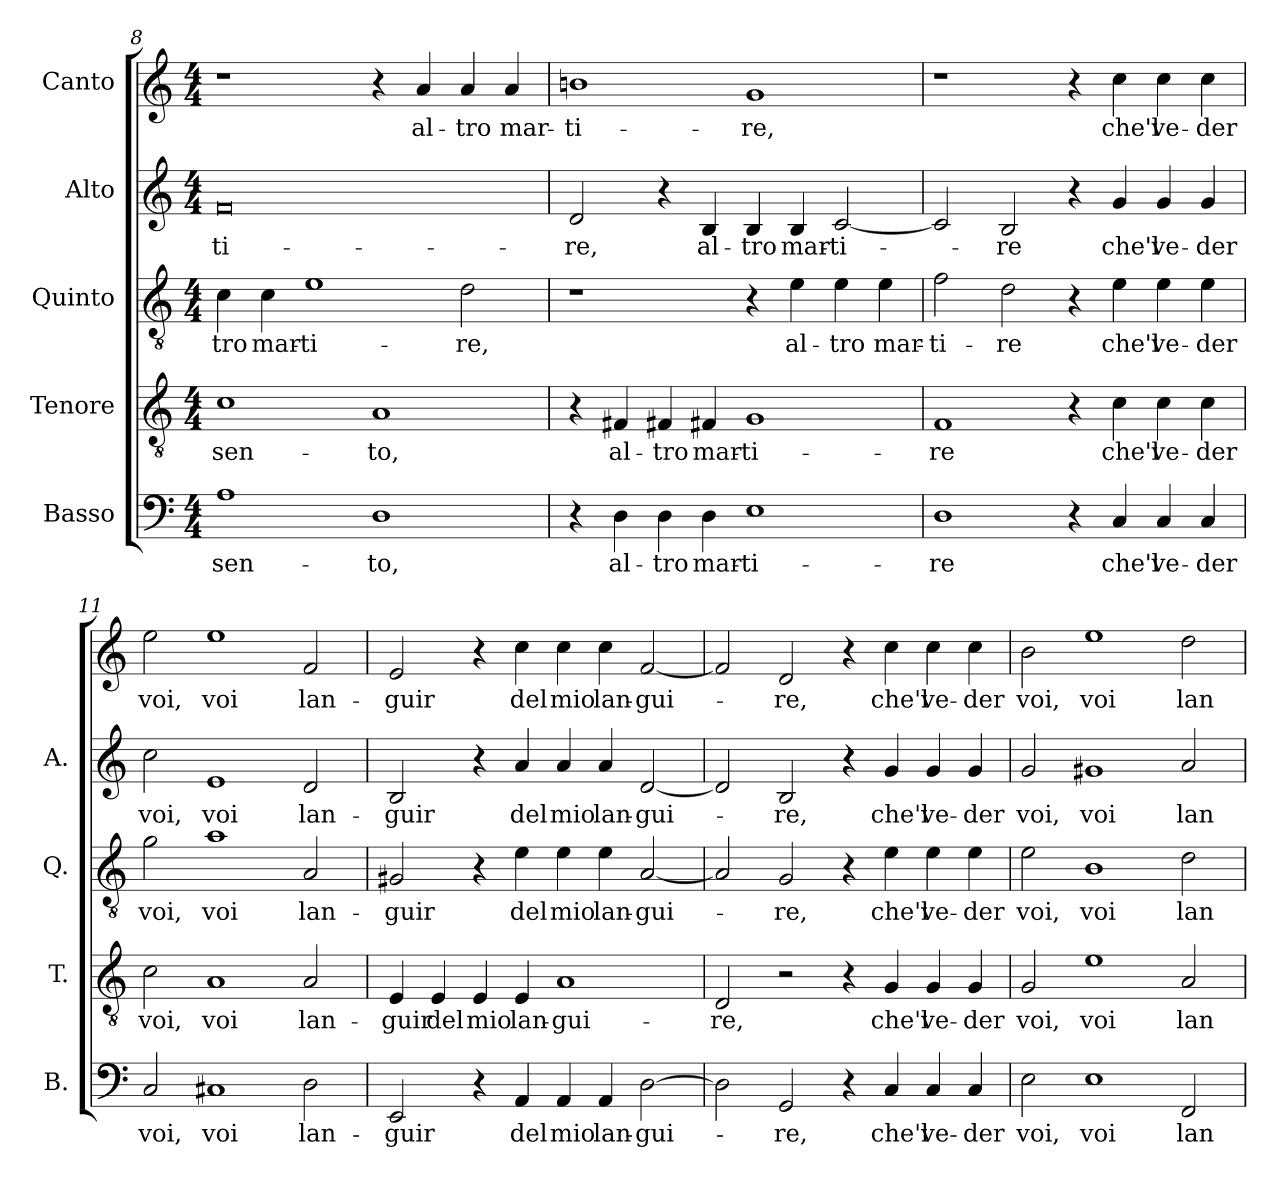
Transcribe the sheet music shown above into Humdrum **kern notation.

**kern	**text	**kern	**text	**kern	**text	**kern	**text	**kern	**text
*part5	*part5	*part4	*part4	*part3	*part3	*part2	*part2	*part1	*part1
*staff5	*staff5	*staff4	*staff4	*staff3	*staff3	*staff2	*staff2	*staff1	*staff1
*I"Basso	*	*I"Tenore	*	*I"Quinto	*	*I"Alto	*	*I"Canto	*
*I'B.	*	*I'T.	*	*I'Q.	*	*I'A.	*	*	*
*clefF4	*	*clefGv2	*	*clefGv2	*	*clefG2	*	*clefG2	*
*k[]	*	*k[]	*	*k[]	*	*k[]	*	*k[]	*
*a:	*	*a:	*	*a:	*	*a:	*	*a:	*
*M4/4	*	*M4/4	*	*M4/4	*	*M4/4	*	*M4/4	*
=8	=8	=8	=8	=8	=8	=8	=8	=8	=8
1A\	sen-	1c\	sen-	4c\	-tro	0f/	-ti-	1r	.
.	.	.	.	4c\	mar-	.	.	.	.
.	.	.	.	1e\	-ti-	.	.	.	.
1D\	-to,	1A/	-to,	.	.	.	.	4r	.
.	.	.	.	.	.	.	.	4a/	al-
.	.	.	.	2d\	-re,	.	.	4a/	-tro
.	.	.	.	.	.	.	.	4a/	mar-
=9	=9	=9	=9	=9	=9	=9	=9	=9	=9
4r	.	4r	.	1r	.	2d/	-re,	1bn\	-ti-
4D\	al-	4F#X/	al-	.	.	.	.	.	.
4D\	-tro	4F#X/	-tro	.	.	4r	.	.	.
4D\	mar-	4F#X/	mar-	.	.	4B/	al-	.	.
1E\	-ti-	1G/	-ti-	4r	.	4B/	-tro	1g/	-re,
.	.	.	.	4e\	al-	4B/	mar-	.	.
.	.	.	.	4e\	-tro	[2c/	-ti-	.	.
.	.	.	.	4e\	mar-	.	.	.	.
=10	=10	=10	=10	=10	=10	=10	=10	=10	=10
1D\	-re	1F/	-re	2f\	-ti-	2c/]	.	1r	.
.	.	.	.	2d\	-re	2B/	-re	.	.
4r	.	4r	.	4r	.	4r	.	4r	.
4C/	che'l	4c\	che'l	4e\	che'l	4g/	che'l	4cc\	che'l
4C/	ve-	4c\	ve-	4e\	ve-	4g/	ve-	4cc\	ve-
4C/	-der	4c\	-der	4e\	-der	4g/	-der	4cc\	-der
=11	=11	=11	=11	=11	=11	=11	=11	=11	=11
2C/	voi,	2c\	voi,	2g\	voi,	2cc\	voi,	2ee\	voi,
1C#X/	voi	1A/	voi	1a\	voi	1e/	voi	1ee\	voi
2D\	lan-	2A/	lan-	2A/	lan-	2d/	lan-	2f/	lan-
=12	=12	=12	=12	=12	=12	=12	=12	=12	=12
2EE/	-guir	4E/	-guir	2G#X/	-guir	2B/	-guir	2e/	-guir
.	.	4E/	del	.	.	.	.	.	.
4r	.	4E/	mio	4r	.	4r	.	4r	.
4AA/	del	4E/	lan-	4e\	del	4a/	del	4cc\	del
4AA/	mio	1A/	-gui-	4e\	mio	4a/	mio	4cc\	mio
4AA/	lan-	.	.	4e\	lan-	4a/	lan-	4cc\	lan-
[2D\	-gui-	.	.	[2A/	-gui-	[2d/	-gui-	[2f/	-gui-
=13	=13	=13	=13	=13	=13	=13	=13	=13	=13
2D\]	.	2D/	-re,	2A/]	.	2d/]	.	2f/]	.
2GG/	-re,	2r	.	2G/	-re,	2B/	-re,	2d/	-re,
4r	.	4r	.	4r	.	4r	.	4r	.
4C/	che'l	4G/	che'l	4e\	che'l	4g/	che'l	4cc\	che'l
4C/	ve-	4G/	ve-	4e\	ve-	4g/	ve-	4cc\	ve-
4C/	-der	4G/	-der	4e\	-der	4g/	-der	4cc\	-der
=14	=14	=14	=14	=14	=14	=14	=14	=14	=14
2E\	voi,	2G/	voi,	2e\	voi,	2g/	voi,	2b\	voi,
1E\	voi	1e\	voi	1B\	voi	1g#X/	voi	1ee\	voi
2FF/	lan-	2A/	lan-	2d\	lan-	2a/	lan-	2dd\	lan-
=	=	=	=	=	=	=	=	=	=
*-	*-	*-	*-	*-	*-	*-	*-	*-	*-
